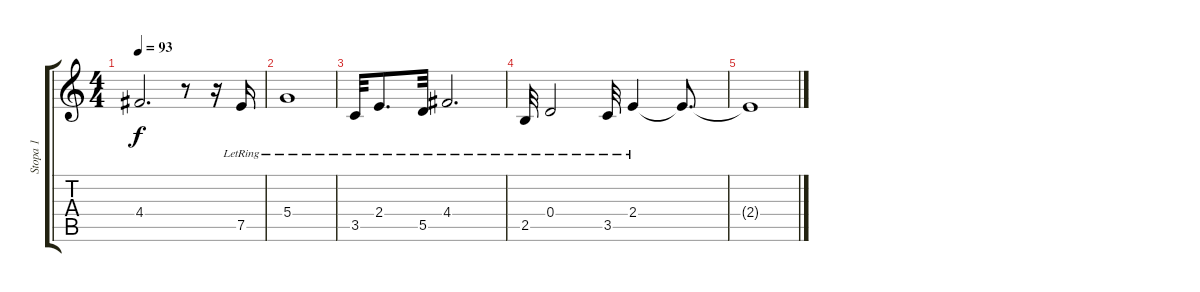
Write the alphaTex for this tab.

\track ("Stopa 1" "Stopa 1") {instrument acousticguitarnylon}
\staff {score tabs}
\tuning (E4 B3 G3 D3 A2 E2) {hide}
\ts (4 4)
\tempo 93
\clef g2
\ks c
4.4{t}.2{d dy f} r.8 r.16 7.5{lr}.16 |
5.4{lr}.1 |
3.5{lr}.32 2.4{lr}.8{d} 5.5{lr}.32 4.4{lr}.2{d} |
2.5{lr}.32 0.4{lr}.2 3.5{lr}.32 2.4{lr}.4 2.4{t}.8{d} |
2.4{t}.1
